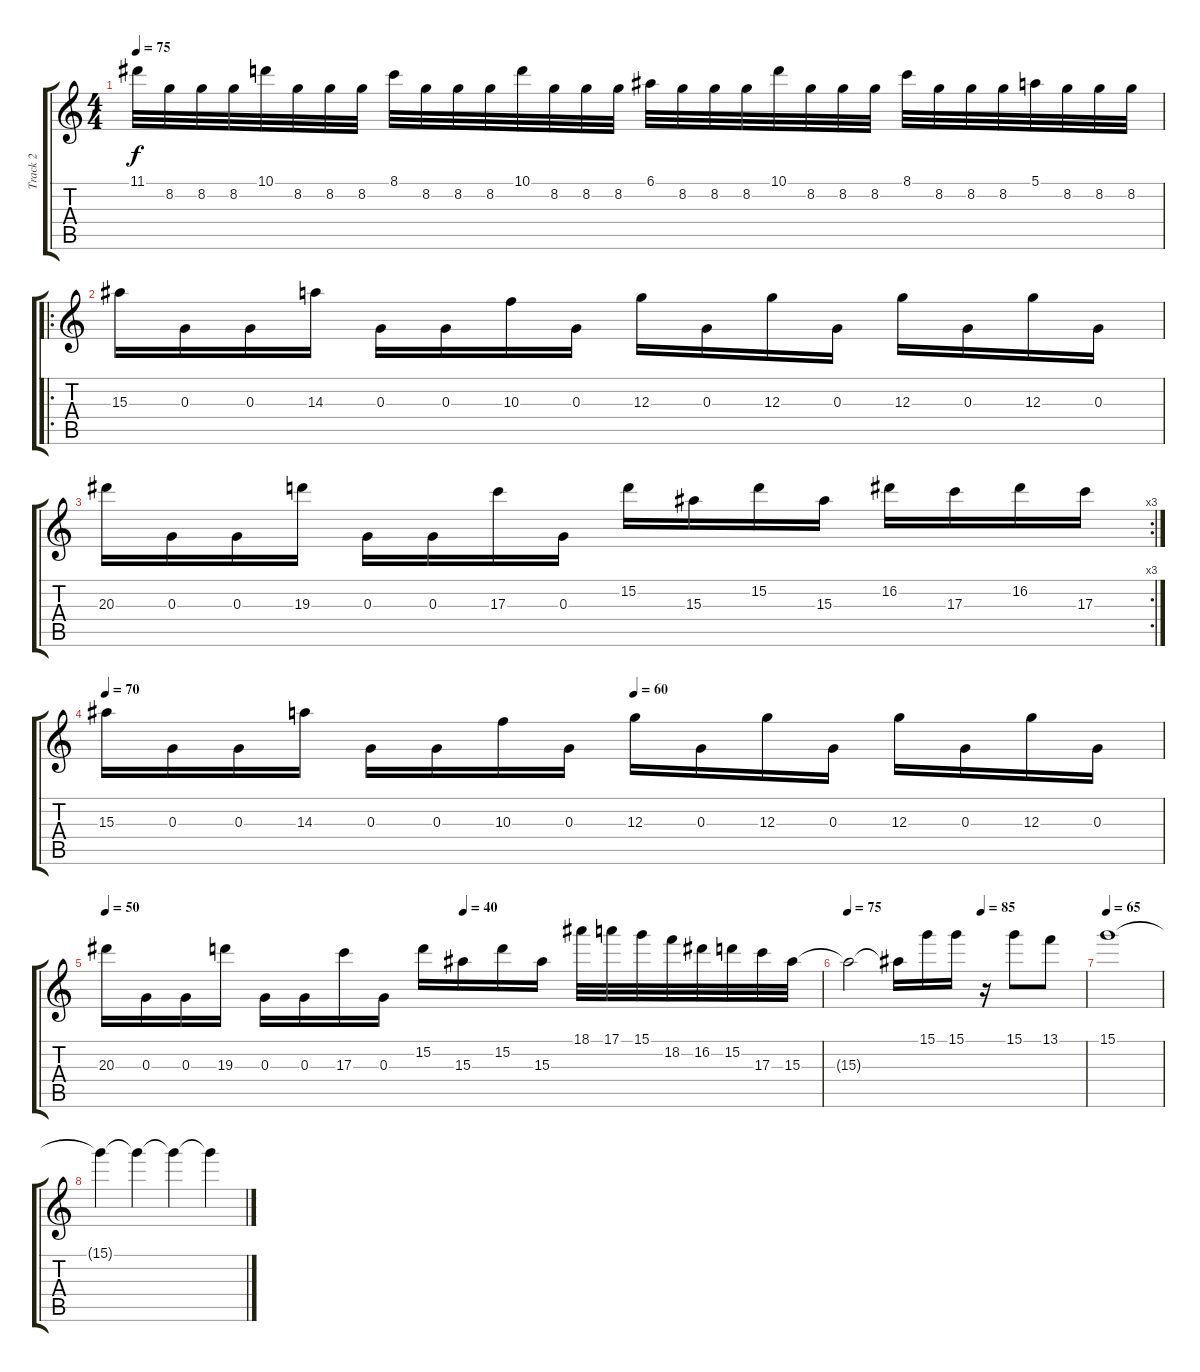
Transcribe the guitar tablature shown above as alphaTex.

\track ("Track 2" "Track 2") {instrument distortionguitar}
\staff {score tabs}
\tuning (E4 B3 G3 D3 A2 E2) {hide}
\ts (4 4)
\tempo 75
\clef g2
\ks c
11.1.32{dy f} 8.2.32 8.2.32 8.2.32 10.1.32 8.2.32 8.2.32 8.2.32 8.1.32 8.2.32 8.2.32 8.2.32 10.1.32 8.2.32 8.2.32 8.2.32 6.1.32 8.2.32 8.2.32 8.2.32 10.1.32 8.2.32 8.2.32 8.2.32 8.1.32 8.2.32 8.2.32 8.2.32 5.1.32 8.2.32 8.2.32 8.2.32 |
\ro
15.3.16 0.3.16 0.3.16 14.3.16 0.3.16 0.3.16 10.3.16 0.3.16 12.3.16 0.3.16 12.3.16 0.3.16 12.3.16 0.3.16 12.3.16 0.3.16 |
\rc 3
20.3.16 0.3.16 0.3.16 19.3.16 0.3.16 0.3.16 17.3.16 0.3.16 15.2.16 15.3.16 15.2.16 15.3.16 16.2.16 17.3.16 16.2.16 17.3.16 |
\tempo 70
\tempo (60 0.5)
15.3.16 0.3.16 0.3.16 14.3.16 0.3.16 0.3.16 10.3.16 0.3.16 12.3.16 0.3.16 12.3.16 0.3.16 12.3.16 0.3.16 12.3.16 0.3.16 |
\tempo 50
\tempo (40 0.5)
20.3.16 0.3.16 0.3.16 19.3.16 0.3.16 0.3.16 17.3.16 0.3.16 15.2.16 15.3.16 15.2.16 15.3.16 18.1.32 17.1.32 15.1.32 18.2.32 16.2.32 15.2.32 17.3.32 15.3.32 |
\tempo (85 0.5625)
\tempo 75
15.3{t}.2 15.3{t}.16 15.1.16 15.1.16 r.16 15.1.8 13.1.8 |
\tempo 65
15.1.1 |
15.1{t}.4{volume 12} 15.1{t}.4{volume 11} 15.1{t}.4{volume 9} 15.1{t}.4{volume 8}
